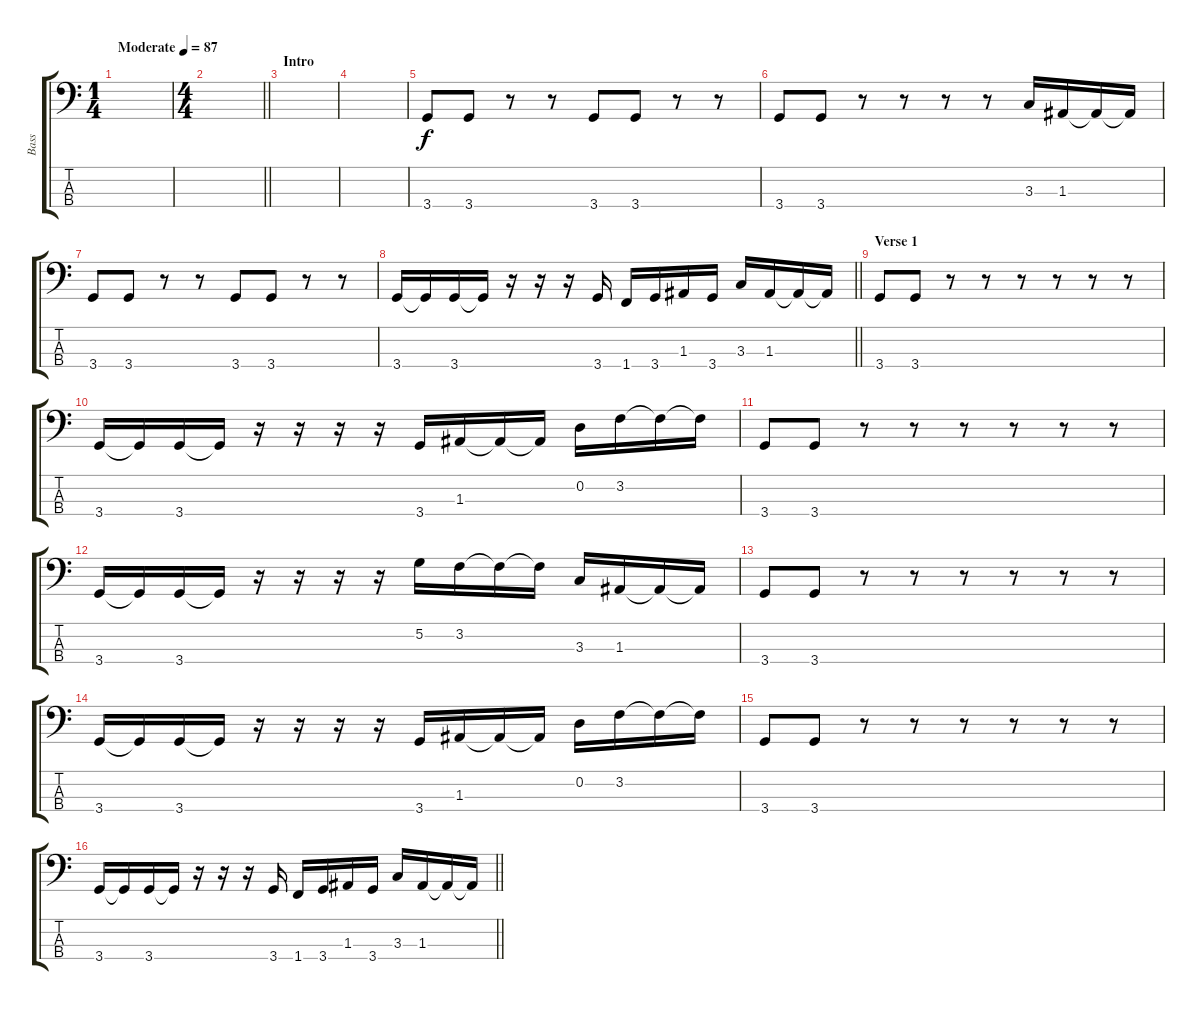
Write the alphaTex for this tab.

\track ("Bass" "Bass") {instrument electricbassfinger}
\staff {score tabs}
\tuning (G2 D2 A1 E1) {hide}
\ts (1 4)
\tempo (87 "Moderate")
\clef f4
\ks c
|
\ts (4 4)
\barLineRight lightlight
|
\section ("" "Intro")
|
|
3.4.8 3.4.8 r.8 r.8 3.4.8 3.4.8 r.8 r.8 |
3.4.8 3.4.8 r.8 r.8 r.8 r.8 3.3.16 1.3.16 1.3{t}.16 1.3{t}.16 |
3.4.8 3.4.8 r.8 r.8 3.4.8 3.4.8 r.8 r.8 |
\barLineRight lightlight
3.4.16 3.4{t}.16 3.4.16 3.4{t}.16 r.16 r.16 r.16 3.4.16 1.4.16 3.4.16 1.3.16 3.4.16 3.3.16 1.3.16 1.3{t}.16 1.3{t}.16 |
\section ("" "Verse 1")
3.4.8 3.4.8 r.8 r.8 r.8 r.8 r.8 r.8 |
3.4.16 3.4{t}.16 3.4.16 3.4{t}.16 r.16 r.16 r.16 r.16 3.4.16 1.3.16 1.3{t}.16 1.3{t}.16 0.2.16 3.2.16 3.2{t}.16 3.2{t}.16 |
3.4.8 3.4.8 r.8 r.8 r.8 r.8 r.8 r.8 |
3.4.16 3.4{t}.16 3.4.16 3.4{t}.16 r.16 r.16 r.16 r.16 5.2.16 3.2.16 3.2{t}.16 3.2{t}.16 3.3.16 1.3.16 1.3{t}.16 1.3{t}.16 |
3.4.8 3.4.8 r.8 r.8 r.8 r.8 r.8 r.8 |
3.4.16 3.4{t}.16 3.4.16 3.4{t}.16 r.16 r.16 r.16 r.16 3.4.16 1.3.16 1.3{t}.16 1.3{t}.16 0.2.16 3.2.16 3.2{t}.16 3.2{t}.16 |
3.4.8 3.4.8 r.8 r.8 r.8 r.8 r.8 r.8 |
\barLineRight lightlight
3.4.16 3.4{t}.16 3.4.16 3.4{t}.16 r.16 r.16 r.16 3.4.16 1.4.16 3.4.16 1.3.16 3.4.16 3.3.16 1.3.16 1.3{t}.16 1.3{t}.16
